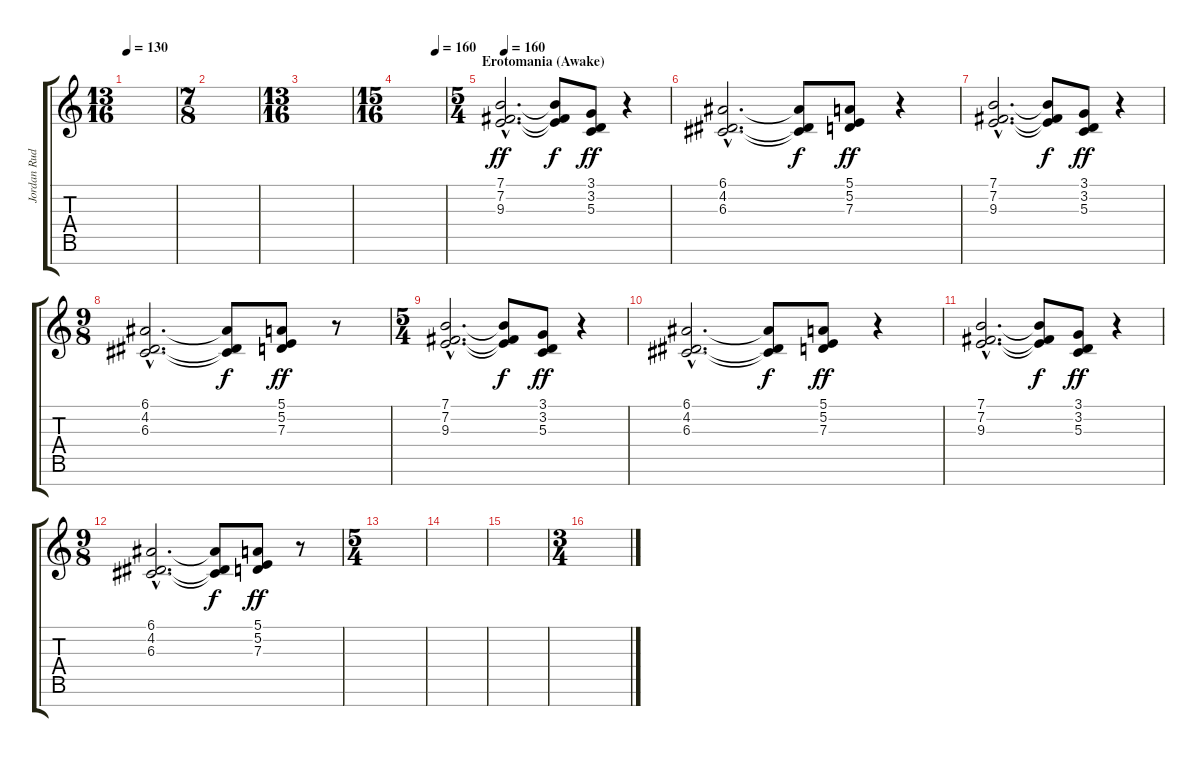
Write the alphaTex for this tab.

\track ("Jordan Rudess Fill" "Jordan Rud") {instrument synthstrings2}
\staff {score tabs}
\tuning (E4 B3 G3 D3 A2 E2 B1) {hide}
\ts (13 16)
\tempo 130
\clef g2
\ks c
|
\ts (7 8)
|
\ts (13 16)
|
\ts (15 16)
\tempo (160 0.8)
|
\ts (5 4)
\section ("" "Erotomania (Awake)")
\tempo 160
(7.1{hac} 7.2{hac} 9.3{hac}).2{d dy ff volume 7 instrument lead2sawtooth} (7.1{t} 7.2{t} 9.3{t}).8{dy f} (3.1 3.2 5.3).8{dy ff} r.4 |
(6.1{hac} 4.2{hac} 6.3{hac}).2{d} (6.1{t} 4.2{t} 6.3{t}).8{dy f} (5.1 5.2 7.3).8{dy ff} r.4 |
(7.1{hac} 7.2{hac} 9.3{hac}).2{d} (7.1{t} 7.2{t} 9.3{t}).8{dy f} (3.1 3.2 5.3).8{dy ff} r.4 |
\ts (9 8)
(6.1{hac} 4.2{hac} 6.3{hac}).2{d} (6.1{t} 4.2{t} 6.3{t}).8{dy f} (5.1 5.2 7.3).8{dy ff} r.8 |
\ts (5 4)
(7.1{hac} 7.2{hac} 9.3{hac}).2{d instrument lead2sawtooth} (7.1{t} 7.2{t} 9.3{t}).8{dy f} (3.1 3.2 5.3).8{dy ff} r.4 |
(6.1{hac} 4.2{hac} 6.3{hac}).2{d} (6.1{t} 4.2{t} 6.3{t}).8{dy f} (5.1 5.2 7.3).8{dy ff} r.4 |
(7.1{hac} 7.2{hac} 9.3{hac}).2{d} (7.1{t} 7.2{t} 9.3{t}).8{dy f} (3.1 3.2 5.3).8{dy ff} r.4 |
\ts (9 8)
(6.1{hac} 4.2{hac} 6.3{hac}).2{d} (6.1{t} 4.2{t} 6.3{t}).8{dy f} (5.1 5.2 7.3).8{dy ff} r.8 |
\ts (5 4)
|
|
|
\ts (3 4)
